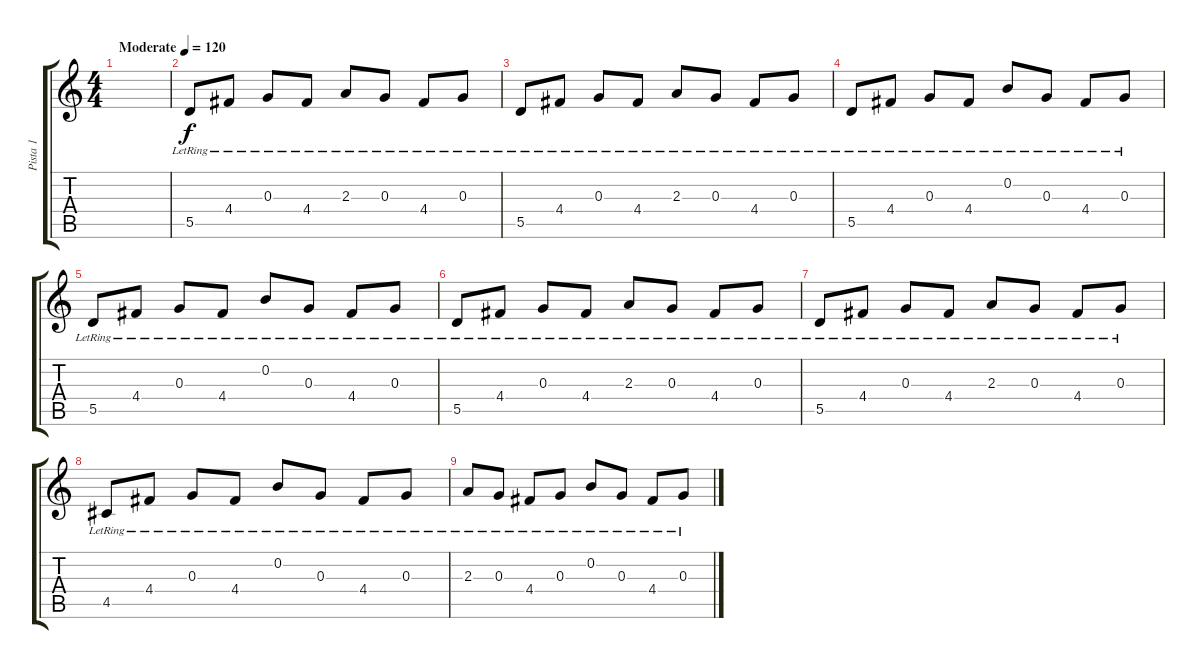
\track ("Pista 1" "Pista 1") {instrument acousticguitarsteel}
\staff {score tabs}
\tuning (E4 B3 G3 D3 A2 E2) {hide}
\ts (4 4)
\tempo (120 "Moderate")
\tempo 112
\tempo (120 "Moderate")
\clef g2
\ks c
|
5.5{lr}.8 4.4{lr}.8 0.3{lr}.8 4.4{lr}.8 2.3{lr}.8 0.3{lr}.8 4.4{lr}.8 0.3{lr}.8 |
5.5{lr}.8 4.4{lr}.8 0.3{lr}.8 4.4{lr}.8 2.3{lr}.8 0.3{lr}.8 4.4{lr}.8 0.3{lr}.8 |
5.5{lr}.8 4.4{lr}.8 0.3{lr}.8 4.4{lr}.8 0.2{lr}.8 0.3{lr}.8 4.4{lr}.8 0.3{lr}.8 |
5.5{lr}.8 4.4{lr}.8 0.3{lr}.8 4.4{lr}.8 0.2{lr}.8 0.3{lr}.8 4.4{lr}.8 0.3{lr}.8 |
5.5{lr}.8 4.4{lr}.8 0.3{lr}.8 4.4{lr}.8 2.3{lr}.8 0.3{lr}.8 4.4{lr}.8 0.3{lr}.8 |
5.5{lr}.8 4.4{lr}.8 0.3{lr}.8 4.4{lr}.8 2.3{lr}.8 0.3{lr}.8 4.4{lr}.8 0.3{lr}.8 |
4.5{lr}.8 4.4{lr}.8 0.3{lr}.8 4.4{lr}.8 0.2{lr}.8 0.3{lr}.8 4.4{lr}.8 0.3{lr}.8 |
2.3{lr}.8 0.3{lr}.8 4.4{lr}.8 0.3{lr}.8 0.2{lr}.8 0.3{lr}.8 4.4{lr}.8 0.3{lr}.8
